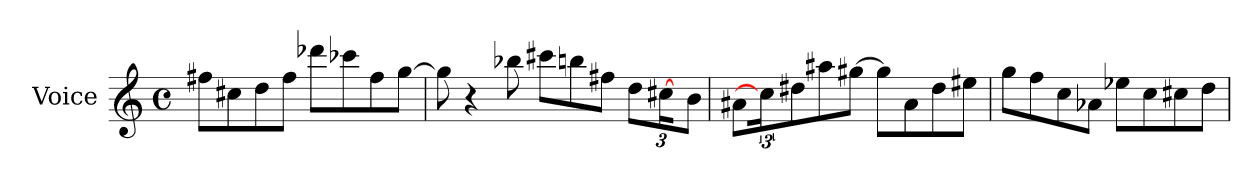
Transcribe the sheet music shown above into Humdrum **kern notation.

**kern
*part1
*staff1
*I"Voice
*I'Voice
*clefG2
*M4/4
*met(c)
=1
8ff#X\L
8cc#X\
8dd\
8ff#\J
8ddd-X\L
8ccc-X\
8ff#\
[>8gg\J
=2
8gg\]
4r
8bb-X\
8ccc#X\L
8bbn\
8ff#X\J
12dd\L
[24cc#X\
24ryy
12b\J
=3
8a#X\L
24cc#\]
8dd#X\
8aa#X\
[>8gg#X\J
8gg#\L]
8a#\
8dd#\
8ee#X\J
=4
8gg\L
8ff\
8cc\
8a-X\J
8ee-X\L
8cc\
8cc#X\
8dd\J
=
*-
